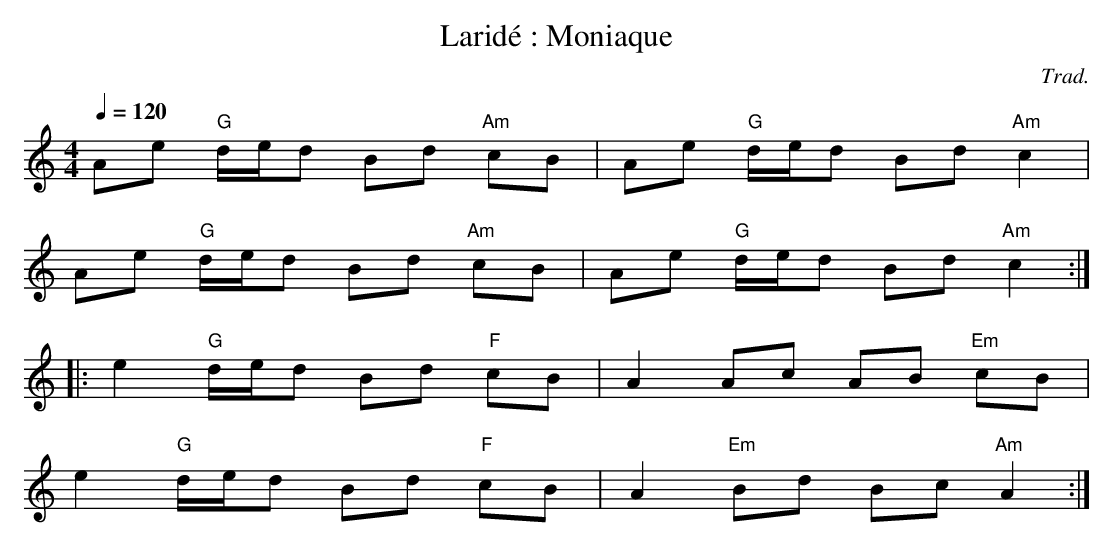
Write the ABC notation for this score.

X:1
T:Laridé : Moniaque
C:Trad.
Q:1/4=120
M:4/4
L:1/16
K:C
A2e2 "G"ded2 B2d2 "Am"c2B2 | A2e2 "G"ded2 B2d2 "Am"c4 |
A2e2 "G"ded2 B2d2 "Am"c2B2 | A2e2 "G"ded2 B2d2 "Am"c4 ::
e4 "G"ded2 B2d2 "F"c2B2 | A4 A2c2 A2B2 "Em"c2B2 |
e4 "G"ded2 B2d2 "F"c2B2 | A4 "Em"B2d2 B2c2 "Am"A4 :|
